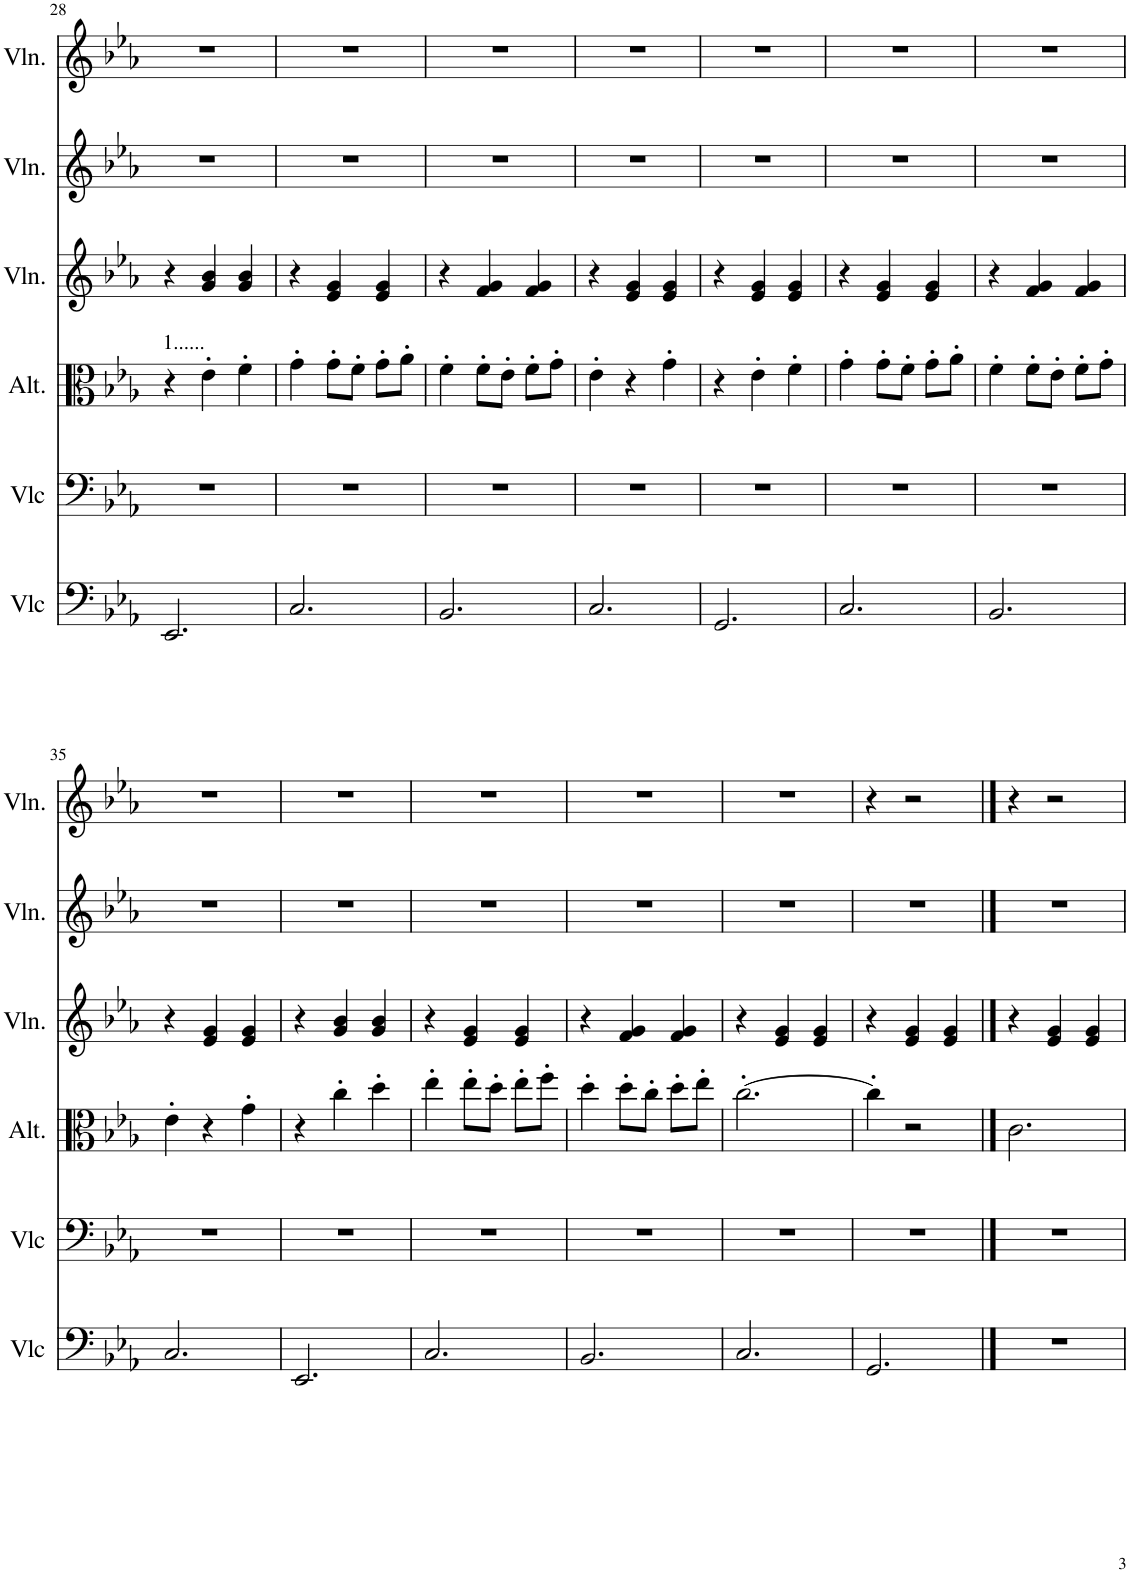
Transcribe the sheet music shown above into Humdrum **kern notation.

**kern	**kern	**kern	**kern	**kern	**kern
*part6	*part5	*part4	*part3	*part2	*part1
*staff6	*staff5	*staff4	*staff3	*staff2	*staff1
*I"2°       Violoncelle	*I"1°      Violoncelle soliste	*I"1°     Alto     Soliste	*I"3°/4°  Violon	*I"2°     Violon	*I"1°   Violon soliste
*I'Vlc	*I'Vlc	*I'Alt.	*I'Vln.	*I'Vln.	*I'Vln.
!!LO:PB:g=z
*clefF4	*clefF4	*clefC3	*clefG2	*clefG2	*clefG2
*k[b-e-a-]	*k[b-e-a-]	*k[b-e-a-]	*k[b-e-a-]	*k[b-e-a-]	*k[b-e-a-]
*M3/4	*M3/4	*M3/4	*M3/4	*M3/4	*M3/4
=28	=28	=28	=28	=28	=28
!	!	!LO:TX:a:t=1......	!	!	!
2.EE-/	2.r	4r	4r	2.r	2.r
.	.	4e-'\	4g/ 4b-/	.	.
.	.	4f'\	4g/ 4b-/	.	.
=29	=29	=29	=29	=29	=29
2.C/	2.r	4g'\	4r	2.r	2.r
.	.	8g'\L	4e-/ 4g/	.	.
.	.	8f'\J	.	.	.
.	.	8g'\L	4e-/ 4g/	.	.
.	.	8a-'\J	.	.	.
=30	=30	=30	=30	=30	=30
2.BB-/	2.r	4f'\	4r	2.r	2.r
.	.	8f'\L	4f/ 4g/	.	.
.	.	8e-'\J	.	.	.
.	.	8f'\L	4f/ 4g/	.	.
.	.	8g'\J	.	.	.
=31	=31	=31	=31	=31	=31
2.C/	2.r	4e-'\	4r	2.r	2.r
.	.	4r	4e-/ 4g/	.	.
.	.	4g'\	4e-/ 4g/	.	.
=32	=32	=32	=32	=32	=32
2.GG/	2.r	4r	4r	2.r	2.r
.	.	4e-'\	4e-/ 4g/	.	.
.	.	4f'\	4e-/ 4g/	.	.
=33	=33	=33	=33	=33	=33
2.C/	2.r	4g'\	4r	2.r	2.r
.	.	8g'\L	4e-/ 4g/	.	.
.	.	8f'\J	.	.	.
.	.	8g'\L	4e-/ 4g/	.	.
.	.	8a-'\J	.	.	.
=34	=34	=34	=34	=34	=34
2.BB-/	2.r	4f'\	4r	2.r	2.r
.	.	8f'\L	4f/ 4g/	.	.
.	.	8e-'\J	.	.	.
.	.	8f'\L	4f/ 4g/	.	.
.	.	8g'\J	.	.	.
!!LO:LB:g=z
=35	=35	=35	=35	=35	=35
2.C/	2.r	4e-'\	4r	2.r	2.r
.	.	4r	4e-/ 4g/	.	.
.	.	4g'\	4e-/ 4g/	.	.
=36	=36	=36	=36	=36	=36
2.EE-/	2.r	4r	4r	2.r	2.r
.	.	4cc'\	4g/ 4b-/	.	.
.	.	4dd'\	4g/ 4b-/	.	.
=37	=37	=37	=37	=37	=37
2.C/	2.r	4ee-'\	4r	2.r	2.r
.	.	8ee-'\L	4e-/ 4g/	.	.
.	.	8dd'\J	.	.	.
.	.	8ee-'\L	4e-/ 4g/	.	.
.	.	8ff'\J	.	.	.
=38	=38	=38	=38	=38	=38
2.BB-/	2.r	4dd'\	4r	2.r	2.r
.	.	8dd'\L	4f/ 4g/	.	.
.	.	8cc'\J	.	.	.
.	.	8dd'\L	4f/ 4g/	.	.
.	.	8ee-'\J	.	.	.
=39	=39	=39	=39	=39	=39
2.C/	2.r	[2.cc'\	4r	2.r	2.r
.	.	.	4e-/ 4g/	.	.
.	.	.	4e-/ 4g/	.	.
=40	=40	=40	=40	=40	=40
2.GG/	2.r	4cc'\]	4r	2.r	4r
.	.	2r	4e-/ 4g/	.	2r
.	.	.	4e-/ 4g/	.	.
==41	==41	==41	==41	==41	==41
2.r	2.r	2.c\	4r	2.r	4r
.	.	.	4e-/ 4g/	.	2r
.	.	.	4e-/ 4g/	.	.
=	=	=	=	=	=
*-	*-	*-	*-	*-	*-
